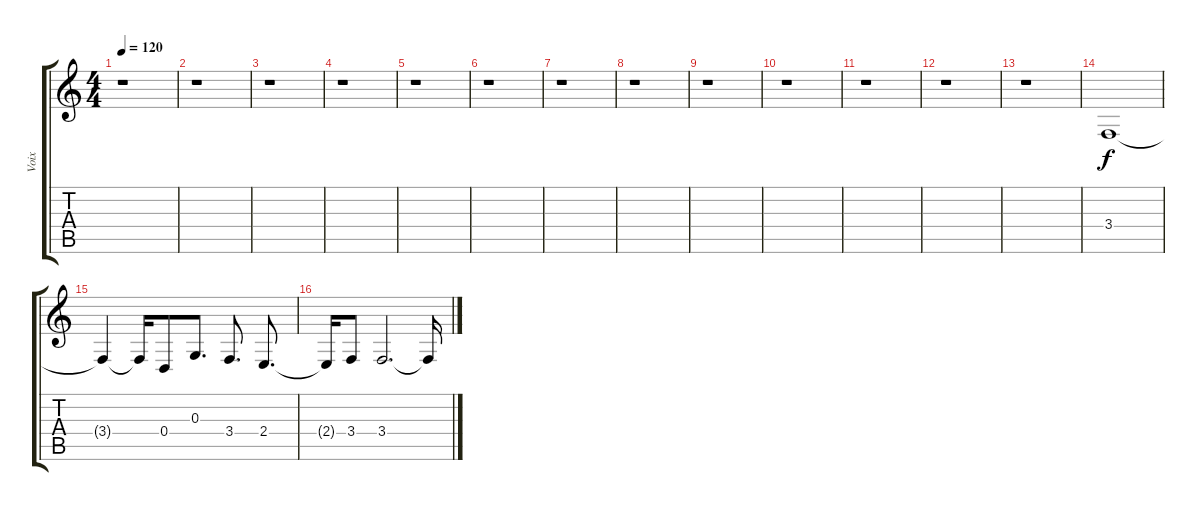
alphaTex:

\track ("Voix" "Voix") {instrument synthbrass1}
\staff {score tabs}
\tuning (E4 B3 G3 D3 A2 E2) {hide}
\ts (4 4)
\tempo 120
\clef g2
\ks c
r.1{dy f} |
r.1 |
r.1 |
r.1 |
r.1 |
r.1 |
r.1 |
r.1 |
r.1 |
r.1 |
r.1 |
r.1 |
r.1 |
3.4.1{volume 14} |
3.4{t}.4 3.4{t}.16 0.4.8 0.3.8{d} 3.4.8{d} 2.4.8{d} |
2.4{t}.16 3.4.8 3.4.2{d} 3.4{t}.16
